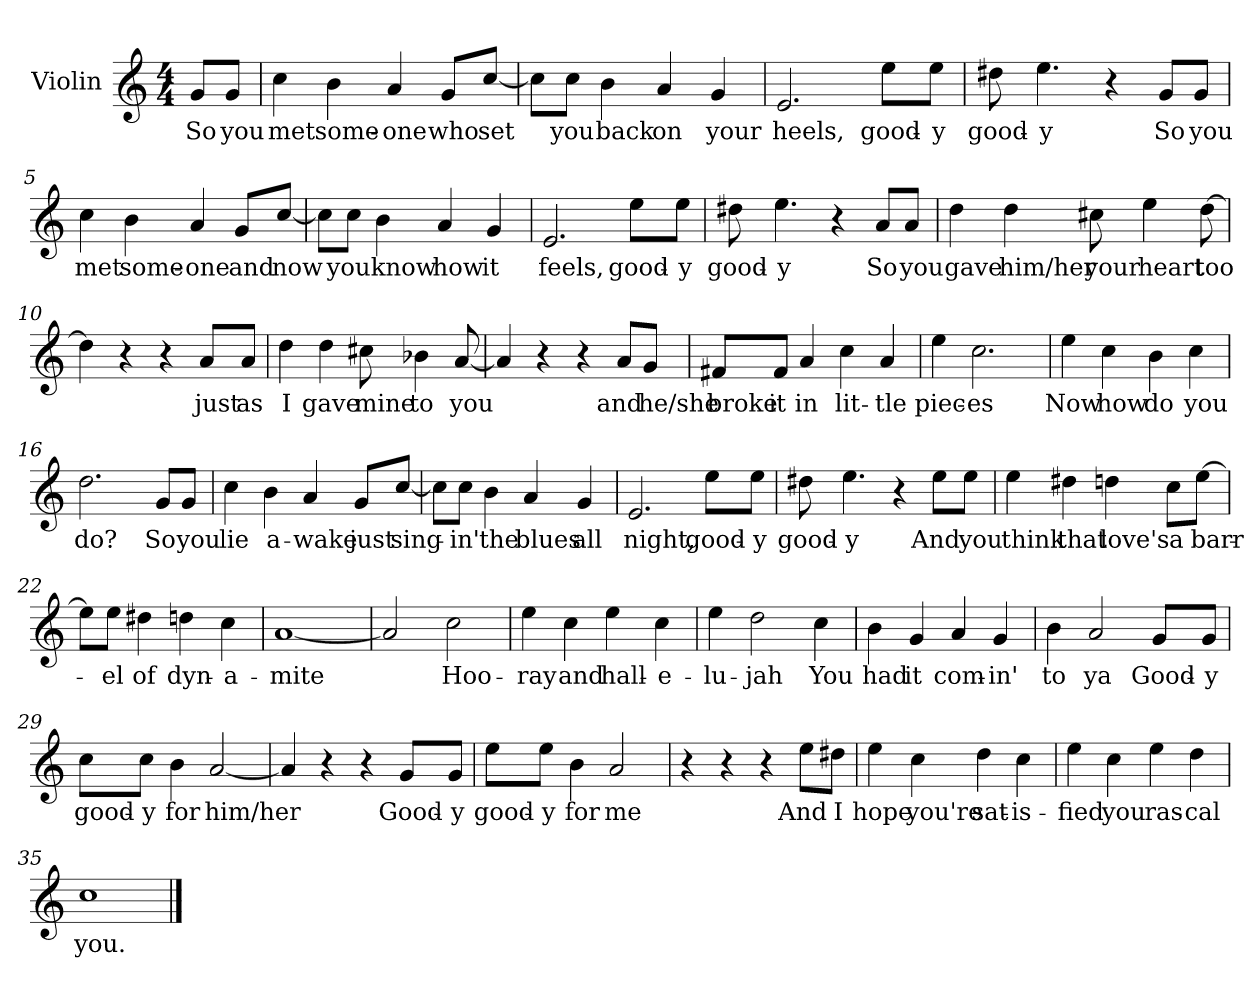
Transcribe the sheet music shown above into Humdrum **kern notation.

**kern	**text
*part1	*part1
*staff1	*staff1
*I"Violin	*
*I'Vln	*
*clefG2	*
*k[]	*
*C:	*
*M4/4	*
=	=
8g/L	So
8g/J	you
=1	=1
4cc\	met
4b\	some-
4a/	-one
8g/L	who
[8cc/J	set
=2	=2
8cc\L]	.
8cc\J	you
4b\	back
4a/	on
4g/	your
=3	=3
2.e/	heels,
8ee\L	good-
8ee\J	-y
!!LO:LB:g=z
=4	=4
8dd#X\	good-
4.ee\	-y
4r	.
8g/L	So
8g/J	you
=5	=5
4cc\	met
4b\	some-
4a/	-one
8g/L	and
[8cc/J	now
=6	=6
8cc\L]	.
8cc\J	you
4b\	know
4a/	how
4g/	it
=7	=7
2.e/	feels,
8ee\L	good-
8ee\J	-y
!!LO:LB:g=z
=8	=8
8dd#X\	good-
4.ee\	-y
4r	.
8a/L	So
8a/J	you
=9	=9
4dd\	gave
4dd\	him/her
8cc#X\	your
4ee\	heart
[8dd\	too
=10	=10
4dd\]	.
4r	.
4r	.
8a/L	just
8a/J	as
=11	=11
4dd\	I
4dd\	gave
8cc#X\	mine
4b-X\	to
[8a/	you
!!LO:LB:g=z
=12	=12
4a/]	.
4r	.
4r	.
8a/L	and
8g/J	he/she
=13	=13
8f#X/L	broke
8f#/J	it
4a/	in
4cc\	lit-
4a/	-tle
=14	=14
4ee\	piec-
2.cc\	-es
=15	=15
4ee\	Now
4cc\	how
4b\	do
4cc\	you
!!LO:LB:g=z
=16	=16
2.dd\	do?
8g/L	So
8g/J	you
=17	=17
4cc\	lie
4b\	a-
4a/	-wake
8g/L	just
[8cc/J	sing-
=18	=18
8cc\L]	.
8cc\J	-in'
4b\	the
4a/	blues
4g/	all
=19	=19
2.e/	night,
8ee\L	good-
8ee\J	-y
!!LO:LB:g=z
=20	=20
8dd#X\	good-
4.ee\	-y
4r	.
8ee\L	And
8ee\J	you
=21	=21
4ee\	think
4dd#X\	that
4ddn\	love's
8cc\L	a
[8ee\J	barr-
=22	=22
8ee\L]	.
8ee\J	-el
4dd#X\	of
4ddn\	dyn-
4cc\	-a-
=23	=23
[1a	-mite
!!LO:LB:g=z
=24	=24
2a/]	.
2cc\	Hoo-
=25	=25
4ee\	-ray
4cc\	and
4ee\	hall-
4cc\	-e-
=26	=26
4ee\	-lu-
2dd\	-jah
4cc\	You
=27	=27
4b\	had
4g/	it
4a/	com-
4g/	-in'
!!LO:LB:g=z
=28	=28
4b\	to
2a/	ya
8g/L	Good-
8g/J	-y
=29	=29
8cc\L	good-
8cc\J	-y
4b\	for
[2a/	him/her
=30	=30
4a/]	.
4r	.
4r	.
8g/L	Good-
8g/J	-y
=31	=31
8ee\L	good-
8ee\J	-y
4b\	for
2a/	me
!!LO:LB:g=z
=32	=32
4r	.
4r	.
4r	.
8ee\L	And
8dd#X\J	I
=33	=33
4ee\	hope
4cc\	you're
4dd\	sat-
4cc\	-is-
=34	=34
4ee\	-fied
4cc\	you
4ee\	ras-
4dd\	-cal
=35	=35
1cc	you.
==	==
*-	*-
